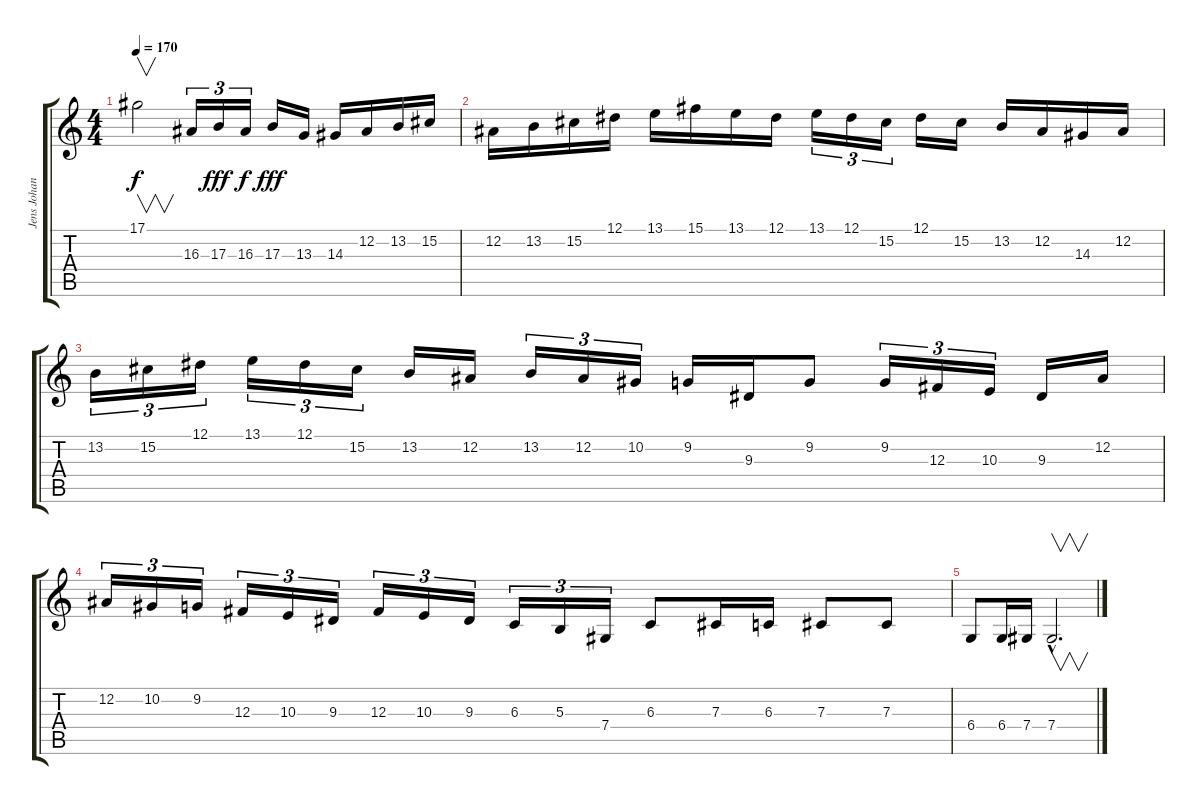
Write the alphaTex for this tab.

\track ("Jens Johansson (Lead Keyboard)" "Jens Johan") {instrument harpsichord}
\staff {score tabs}
\tuning (Eb4 Bb3 Gb3 Db3 Ab2 Eb2) {hide}
\ts (4 4)
\tempo 170
\clef g2
\ks c
17.1.2{v dy f} 16.3.16{tu (3 2)} 17.3.16{tu (3 2) dy fff} 16.3.16{tu (3 2) dy f} 17.3.16{dy fff} 13.3.16 14.3.16 12.2.16 13.2.16 15.2.16 |
12.2.16 13.2.16 15.2.16 12.1.16 13.1.16 15.1.16 13.1.16 12.1.16 13.1.16{tu (3 2)} 12.1.16{tu (3 2)} 15.2.16{tu (3 2)} 12.1.16 15.2.16 13.2.16 12.2.16 14.3.16 12.2.16 |
13.2.16{tu (3 2)} 15.2.16{tu (3 2)} 12.1.16{tu (3 2)} 13.1.16{tu (3 2)} 12.1.16{tu (3 2)} 15.2.16{tu (3 2)} 13.2.16 12.2.16 13.2.16{tu (3 2)} 12.2.16{tu (3 2)} 10.2.16{tu (3 2)} 9.2.16 9.3.16 9.2.8 9.2.16{tu (3 2)} 12.3.16{tu (3 2)} 10.3.16{tu (3 2)} 9.3.16 12.2.16 |
12.2.16{tu (3 2)} 10.2.16{tu (3 2)} 9.2.16{tu (3 2)} 12.3.16{tu (3 2)} 10.3.16{tu (3 2)} 9.3.16{tu (3 2)} 12.3.16{tu (3 2)} 10.3.16{tu (3 2)} 9.3.16{tu (3 2)} 6.3.16{tu (3 2)} 5.3.16{tu (3 2)} 7.4.16{tu (3 2)} 6.3.8 7.3.16 6.3.16 7.3.8 7.3.8 |
6.4.8 6.4.16 7.4.16 7.4{hac}.2{v d}
